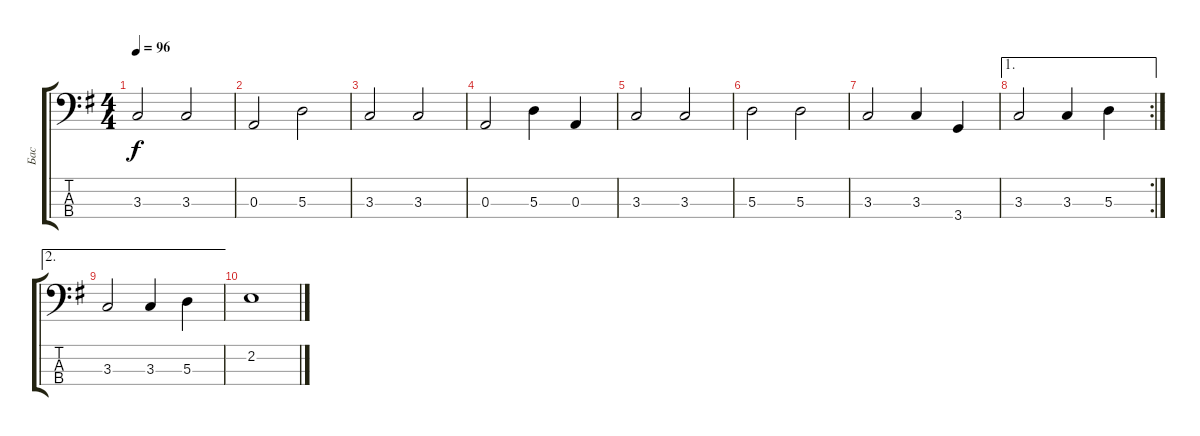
\track ("Бас" "Бас") {instrument electricbassfinger}
\staff {score tabs}
\tuning (G2 D2 A1 E1) {hide}
\ts (4 4)
\tempo 96
\clef f4
\ks eminor
3.3.2{dy f} 3.3.2 |
0.3.2 5.3.2 |
3.3.2 3.3.2 |
0.3.2 5.3.4 0.3.4 |
3.3.2 3.3.2 |
5.3.2 5.3.2 |
3.3.2 3.3.4 3.4.4 |
\ae 1
\rc 2
3.3.2 3.3.4 5.3.4 |
\ae 2
3.3.2 3.3.4 5.3.4 |
2.2.1
